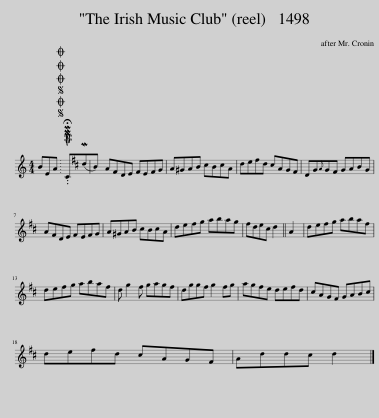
X:1
L:1/8
M:4/4
I:linebreak $
K:C
V:1 treble
V:1
 BEA |SOSOOO .!fermata!PMTuC(MdB) | A^FDE FEFG | A^GAB ^cBcA | de^fd ^cAG^F | %5
 DG{A}G^F GABG |$ A^FDE FEFG | A^GAB ^cBcA | de^fg abag | ^fde^c d2 || %10
 A2 | de^fg abaf |$ de^fg abaf | d g2 ^f gagf | dgg^f g2 fg | %15
 ag^fe defd | ^cAG^F GABc |$ de^fd ^cAG^F | Add^c d2 |] %19
